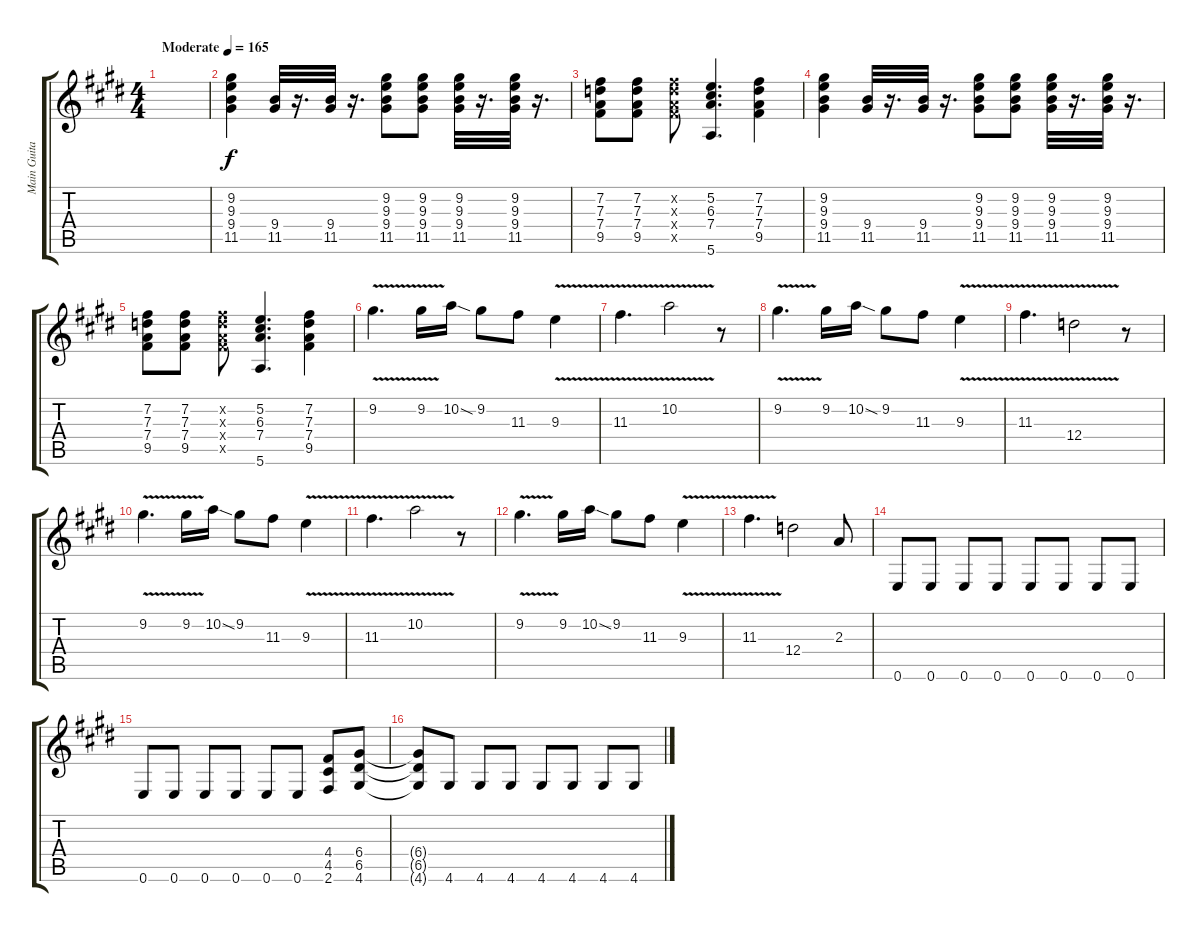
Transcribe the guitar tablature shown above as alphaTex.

\track ("Main Guitar" "Main Guita") {instrument distortionguitar}
\staff {score tabs}
\tuning (E4 B3 G3 D3 A2 E2) {hide}
\ts (4 4)
\tempo (165 "Moderate")
\clef g2
\ks e
|
(9.2 9.3 9.4 11.5).4 (9.4 11.5).32 r.16{d} (9.4 11.5).32 r.16{d} (9.2 9.3 9.4 11.5).8 (9.2 9.3 9.4 11.5).8 (9.2 9.3 9.4 11.5).32 r.16{d} (9.2 9.3 9.4 11.5).32 r.16{d} |
(7.2 7.3 7.4 9.5).8 (7.2 7.3 7.4 9.5).8 (7.2{x} 7.3{x} 7.4{x} 9.5{x}).8 (5.2 6.3 7.4 5.6).4{d} (7.2 7.3 7.4 9.5).4 |
(9.2 9.3 9.4 11.5).4 (9.4 11.5).32 r.16{d} (9.4 11.5).32 r.16{d} (9.2 9.3 9.4 11.5).8 (9.2 9.3 9.4 11.5).8 (9.2 9.3 9.4 11.5).32 r.16{d} (9.2 9.3 9.4 11.5).32 r.16{d} |
(7.2 7.3 7.4 9.5).8 (7.2 7.3 7.4 9.5).8 (7.2{x} 7.3{x} 7.4{x} 9.5{x}).8 (5.2 6.3 7.4 5.6).4{d} (7.2 7.3 7.4 9.5).4 |
9.2{v}.4{d volume 15} 9.2{v}.16 10.2{sod}.16 9.2.8 11.3.8 9.3{v}.4 |
11.3{v}.4{d} 10.2{v}.2 r.8 |
9.2{v}.4{d} 9.2.16 10.2{sod}.16 9.2.8 11.3.8 9.3{v}.4 |
11.3{v}.4{d} 12.4{v}.2 r.8 |
9.2{v}.4{d} 9.2{v}.16 10.2{sod}.16 9.2.8 11.3.8 9.3{v}.4 |
11.3{v}.4{d} 10.2{v}.2 r.8 |
9.2{v}.4{d} 9.2.16 10.2{sod}.16 9.2.8 11.3.8 9.3{v}.4 |
11.3{v}.4{d} 12.4.2 2.3.8 |
0.6.8{volume 10} 0.6.8 0.6.8 0.6.8 0.6.8 0.6.8 0.6.8 0.6.8 |
0.6.8 0.6.8 0.6.8 0.6.8 0.6.8 0.6.8 (4.4 4.5 2.6).8 (6.4 6.5 4.6).8 |
(6.4{t} 6.5{t} 4.6{t}).8 4.6.8 4.6.8 4.6.8 4.6.8 4.6.8 4.6.8 4.6.8
